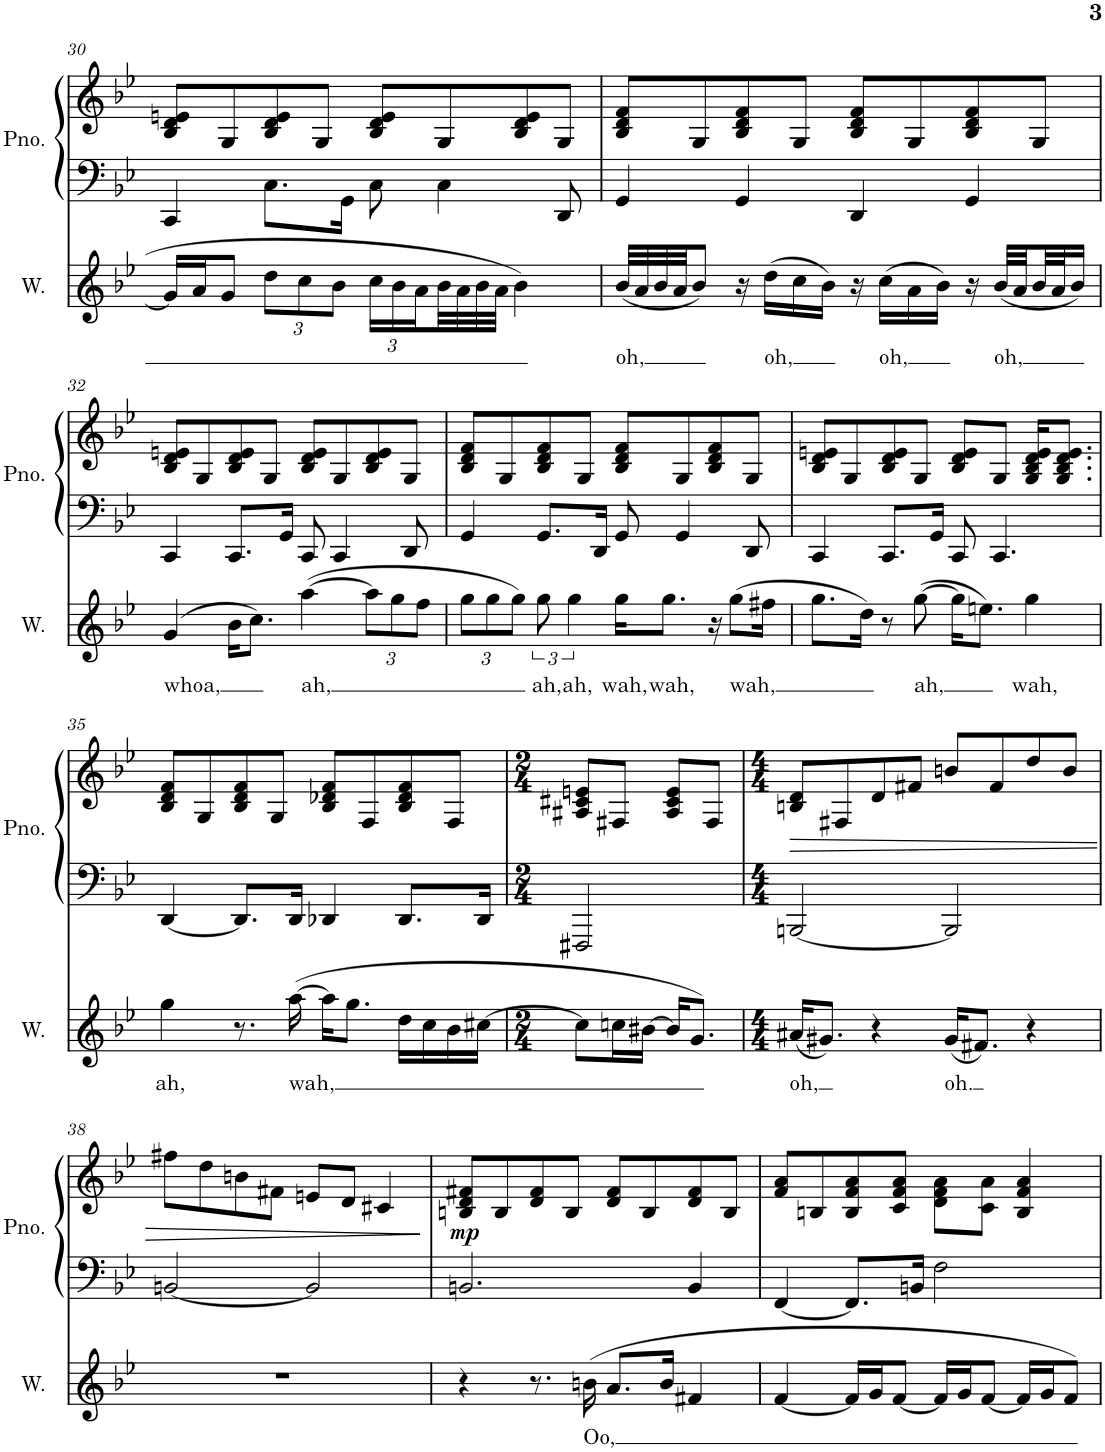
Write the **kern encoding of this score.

**kern	**text	**kern	**kern	**dynam
*part2	*part2	*part1	*part1	*part1
*staff3	*staff3	*staff2	*staff1	*staff1/2
*I"W.	*	*I"Pno.	*	*
*I'W.	*	*I'Pno.	*	*
!!LO:PB:g=z
*clefG2	*	*clefF4	*clefG2	*
*k[b-e-]	*	*k[b-e-]	*k[b-e-]	*
*M4/4	*	*M4/4	*M4/4	*
=30	=30	=30	=30	=30
16g/LL]	.	4CC/	8B-/ 8d/ 8en/L	.
16a/J	.	.	.	.
8g/J	.	.	8G/	.
*Xbrackettup	*	*	*	*
12dd\L	.	8.C\L	8B-/ 8d/ 8e/	.
12cc\	.	.	.	.
.	.	.	8G/J	.
12b-\J	.	.	.	.
.	.	16GG\Jk	.	.
24cc\LL	.	8C\	8B-/ 8d/ 8e/L	.
24b-\	.	.	.	.
24a\	.	.	.	.
32b-\L	.	4C\	8G/	.
32a\	.	.	.	.
32b-\	.	.	.	.
32a\JJJ	.	.	.	.
4b-\	.	.	8B-/ 8d/ 8e/	.
.	.	8DD/	8G/J	.
=31	=31	=31	=31	=31
!	!LO:LY:b	!	!	!
(32b-/LLL	oh,	4GG/	8B-/ 8d/ 8f/L	.
32a/	.	.	.	.
32b-/	.	.	.	.
32a/JJ	.	.	.	.
8b-/J)	.	.	8G/	.
16r	.	4GG/	8B-/ 8d/ 8f/	.
!	!LO:LY:b	!	!	!
(16dd\LL	oh,	.	.	.
16cc\	.	.	8G/J	.
16b-\JJ)	.	.	.	.
16r	.	4DD/	8B-/ 8d/ 8f/L	.
!	!LO:LY:b	!	!	!
(16cc\LL	oh,	.	.	.
16a\	.	.	8G/	.
16b-\JJ)	.	.	.	.
16r	.	4GG/	8B-/ 8d/ 8f/	.
!	!LO:LY:b	!	!	!
(32b-/LLL	oh,	.	.	.
32a/	.	.	.	.
32b-/	.	.	8G/J	.
32a/J	.	.	.	.
16b-/JJ)	.	.	.	.
!!LO:LB:g=z
=32	=32	=32	=32	=32
!	!LO:LY:b	!	!	!
(4g/	whoa,	4CC/	8B-/ 8d/ 8en/L	.
.	.	.	8G/	.
16b-\KL	.	8.CC/L	8B-/ 8d/ 8e/	.
8.cc\J)	.	.	.	.
.	.	.	8G/J	.
.	.	16GG/Jk	.	.
!	!LO:LY:b	!	!	!
([4aa\	ah,	8CC/	8B-/ 8d/ 8e/L	.
.	.	4CC/	8G/	.
12aa\L]	.	.	8B-/ 8d/ 8e/	.
12gg\	.	.	.	.
.	.	8DD/	8G/J	.
12ff\J	.	.	.	.
=33	=33	=33	=33	=33
12gg\L	.	4GG/	8B-/ 8d/ 8f/L	.
12gg\	.	.	.	.
.	.	.	8G/	.
12gg\J)	.	.	.	.
*brackettup	*	*	*	*
!	!LO:LY:b	!	!	!
12gg\	ah,	8.GG/L	8B-/ 8d/ 8f/	.
!	!LO:LY:b	!	!	!
6gg\	ah,	.	.	.
.	.	.	8G/J	.
.	.	16DD/Jk	.	.
!	!LO:LY:b	!	!	!
16gg\KL	wah,	8GG/	8B-/ 8d/ 8f/L	.
!	!LO:LY:b	!	!	!
8.gg\J	wah,	.	.	.
.	.	4GG/	8G/	.
16r	.	.	8B-/ 8d/ 8f/	.
!	!LO:LY:b	!	!	!
(8gg\L	wah,	.	.	.
.	.	8DD/	8G/J	.
16ff#X\Jk	.	.	.	.
=34	=34	=34	=34	=34
8.gg\L	.	4CC/	8B-/ 8d/ 8en/L	.
.	.	.	8G/	.
16dd\Jk)	.	.	.	.
8r	.	8.CC/L	8B-/ 8d/ 8e/	.
!	!LO:LY:b	!	!	!
([8gg\	ah,	.	8G/J	.
.	.	16GG/Jk	.	.
16gg\KL]	.	8CC/	8B-/ 8d/ 8e/L	.
8.een\J)	.	.	.	.
.	.	4.CC/	8G/J	.
!	!LO:LY:b	!	!	!
4gg\	wah,	.	16G/ 16B-/ 16d/ 16e/KL	.
.	.	.	8.G/ 8.B-/ 8.d/ 8.e/J	.
!!LO:LB:g=z
=35	=35	=35	=35	=35
!	!LO:LY:b	!	!	!
4gg\	ah,	[4DD/	8B-/ 8d/ 8f/L	.
.	.	.	8G/	.
8.r	.	8.DD/L]	8B-/ 8d/ 8f/	.
.	.	.	8G/J	.
!	!LO:LY:b	!	!	!
([16aa\	wah,	16DD/Jk	.	.
16aa\KL]	.	4DD-X/	8B-/ 8d-X/ 8f/L	.
8.gg\J	.	.	.	.
.	.	.	8F/	.
16dd\LL	.	8.DD-/L	8B-/ 8d-/ 8f/	.
16cc\	.	.	.	.
16b-\	.	.	8F/J	.
[16cc#X\JJ	.	16DD-/Jk	.	.
=36	=36	=36	=36	=36
*M2/4	*	*M2/4	*M2/4	*
8cc#\L]	.	2FFF#X/	8A#X/ 8c#X/ 8en/L	.
16ccn\L	.	.	8F#X/J	.
[16b#X\JJ	.	.	.	.
16b#/KL]	.	.	8A#/ 8c#/ 8e/L	.
8.g/J)	.	.	.	.
.	.	.	8F#/J	.
=37	=37	=37	=37	=37
*M4/4	*	*M4/4	*M4/4	*
!	!LO:LY:b	!	!	!LO:HP:b
(16a#X/KL	oh,	[2BBBn/	8Bn/ 8d/L	>
8.g#X/J)	.	.	.	.
.	.	.	8F#X/	.
4r	.	.	8d/	.
.	.	.	8f#X/J	.
!	!LO:LY:b	!	!	!
(16g#/KL	oh.	2BBB/]	8bn/L	.
8.f#X/J)	.	.	.	.
.	.	.	8f#/	.
4r	.	.	8dd/	.
.	.	.	8b/J	.
!!LO:LB:g=z
=38	=38	=38	=38	=38
1r	.	[2BBn/	8ff#X\L	.
.	.	.	8dd\	.
.	.	.	8bn\	.
.	.	.	8f#X\J	.
.	.	2BB/]	8en/L	.
.	.	.	8d/J	.
.	.	.	4c#X/	.
.	.	.	.	]
=39	=39	=39	=39	=39
!	!	!	!	!LO:DY:b
4r	.	2.BBn/	8Bn/ 8d/ 8f#X/L	mp
.	.	.	8B/	.
8.r	.	.	8d/ 8f#/	.
.	.	.	8B/J	.
!	!LO:LY:b	!	!	!
(16bn\	Oo,	.	.	.
8.a/L	.	.	8d/ 8f#/L	.
.	.	.	8B/	.
16b/Jk	.	.	.	.
4f#X/	.	4BB/	8d/ 8f#/	.
.	.	.	8B/J	.
=40	=40	=40	=40	=40
[4f/	.	[4FF/	8f/ 8a/L	.
.	.	.	8Bn/	.
16f/LL]	.	8.FF/L]	8B/ 8f/ 8a/	.
16g/J	.	.	.	.
[8f/J	.	.	8c/ 8f/ 8a/J	.
.	.	16BBn/Jk	.	.
16f/LL]	.	2F\	8d\ 8f\ 8a\L	.
16g/J	.	.	.	.
[8f/J	.	.	8c\ 8a\J	.
16f/LL]	.	.	4B/ 4f/ 4a/	.
16g/J	.	.	.	.
8f/J)	.	.	.	.
=	=	=	=	=
*-	*-	*-	*-	*-
